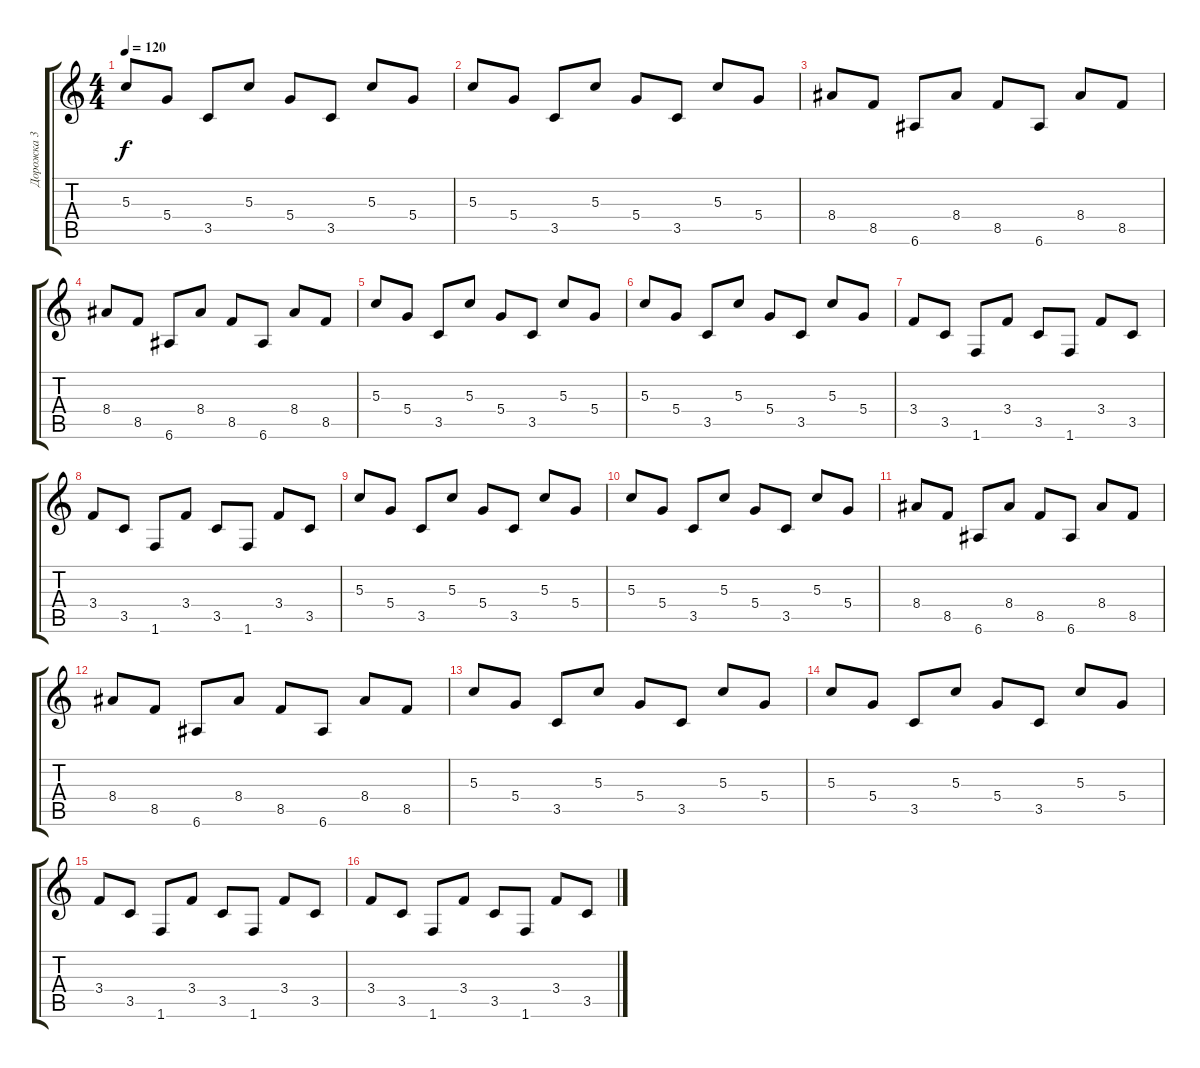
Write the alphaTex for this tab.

\track ("Дорожка 3" "Дорожка 3") {instrument acousticguitarsteel}
\staff {score tabs}
\tuning (E4 B3 G3 D3 A2 E2) {hide}
\ts (4 4)
\tempo 120
\clef g2
\ks c
5.3.8{dy f} 5.4.8 3.5.8 5.3.8 5.4.8 3.5.8 5.3.8 5.4.8 |
5.3.8 5.4.8 3.5.8 5.3.8 5.4.8 3.5.8 5.3.8 5.4.8 |
8.4.8 8.5.8 6.6.8 8.4.8 8.5.8 6.6.8 8.4.8 8.5.8 |
8.4.8 8.5.8 6.6.8 8.4.8 8.5.8 6.6.8 8.4.8 8.5.8 |
5.3.8 5.4.8 3.5.8 5.3.8 5.4.8 3.5.8 5.3.8 5.4.8 |
5.3.8 5.4.8 3.5.8 5.3.8 5.4.8 3.5.8 5.3.8 5.4.8 |
3.4.8 3.5.8 1.6.8 3.4.8 3.5.8 1.6.8 3.4.8 3.5.8 |
3.4.8 3.5.8 1.6.8 3.4.8 3.5.8 1.6.8 3.4.8 3.5.8 |
5.3.8 5.4.8 3.5.8 5.3.8 5.4.8 3.5.8 5.3.8 5.4.8 |
5.3.8 5.4.8 3.5.8 5.3.8 5.4.8 3.5.8 5.3.8 5.4.8 |
8.4.8 8.5.8 6.6.8 8.4.8 8.5.8 6.6.8 8.4.8 8.5.8 |
8.4.8 8.5.8 6.6.8 8.4.8 8.5.8 6.6.8 8.4.8 8.5.8 |
5.3.8 5.4.8 3.5.8 5.3.8 5.4.8 3.5.8 5.3.8 5.4.8 |
5.3.8 5.4.8 3.5.8 5.3.8 5.4.8 3.5.8 5.3.8 5.4.8 |
3.4.8 3.5.8 1.6.8 3.4.8 3.5.8 1.6.8 3.4.8 3.5.8 |
3.4.8 3.5.8 1.6.8 3.4.8 3.5.8 1.6.8 3.4.8 3.5.8
